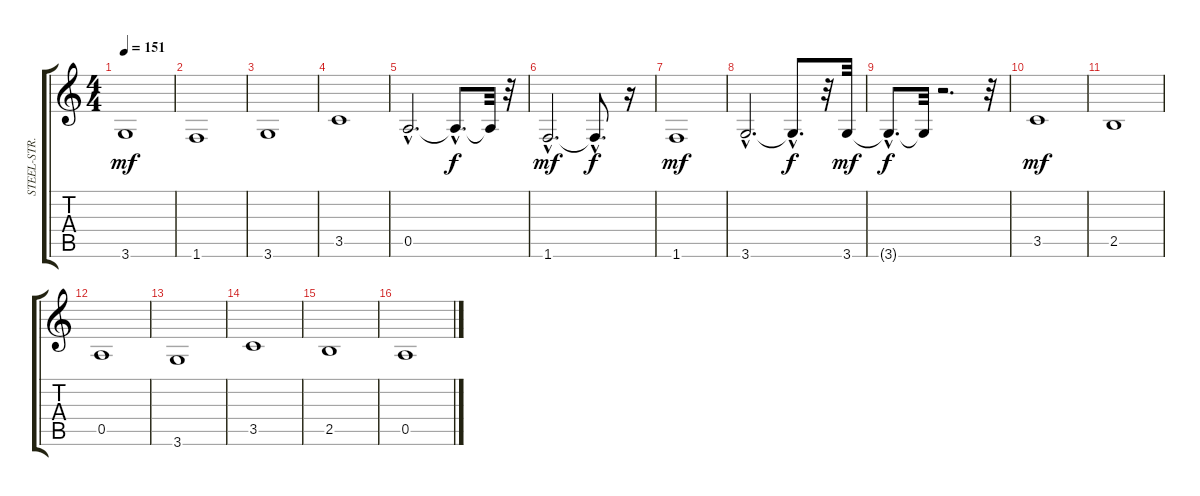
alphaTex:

\track ("STEEL-STR.GT. THUMB " "STEEL-STR.") {instrument acousticguitarsteel}
\staff {score tabs}
\tuning (E4 B3 G3 D3 A2 E2) {hide}
\ts (4 4)
\tempo 151
\clef g2
\ks c
3.6.1{dy mf} |
1.6.1 |
3.6.1 |
3.5.1 |
0.5{hac}.2{d} 0.5{hac t}.8{d dy f} 0.5{t}.32 r.32 |
1.6{hac}.2{d dy mf} 1.6{hac t}.8{d dy f} r.16 |
1.6.1{dy mf} |
3.6{hac}.2{d} 3.6{hac t}.8{d dy f} r.32 3.6.32{dy mf} |
3.6{hac t}.8{d dy f} 3.6{t}.32 r.2{d} r.32 |
3.5.1{dy mf} |
2.5.1 |
0.5.1 |
3.6.1 |
3.5.1 |
2.5.1 |
0.5.1
